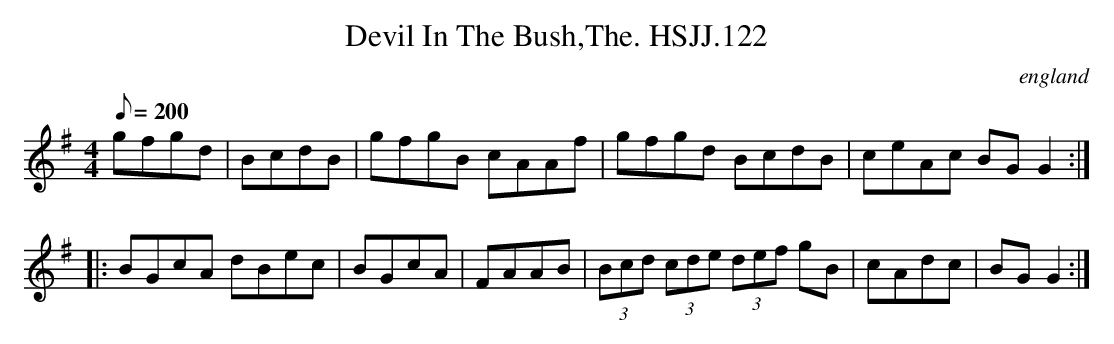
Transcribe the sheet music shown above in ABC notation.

X:1
T:Devil In The Bush,The. HSJJ.122
O:england
M:4/4
L:1/8
Q:200
K:G
gfgd|BcdB|gfgB cAAf|gfgd BcdB|ceAc BGG2:|
|:BGcA dBec|BGcA|FAAB|(3Bcd (3cde (3def gB|cAdc|BGG2:|]
